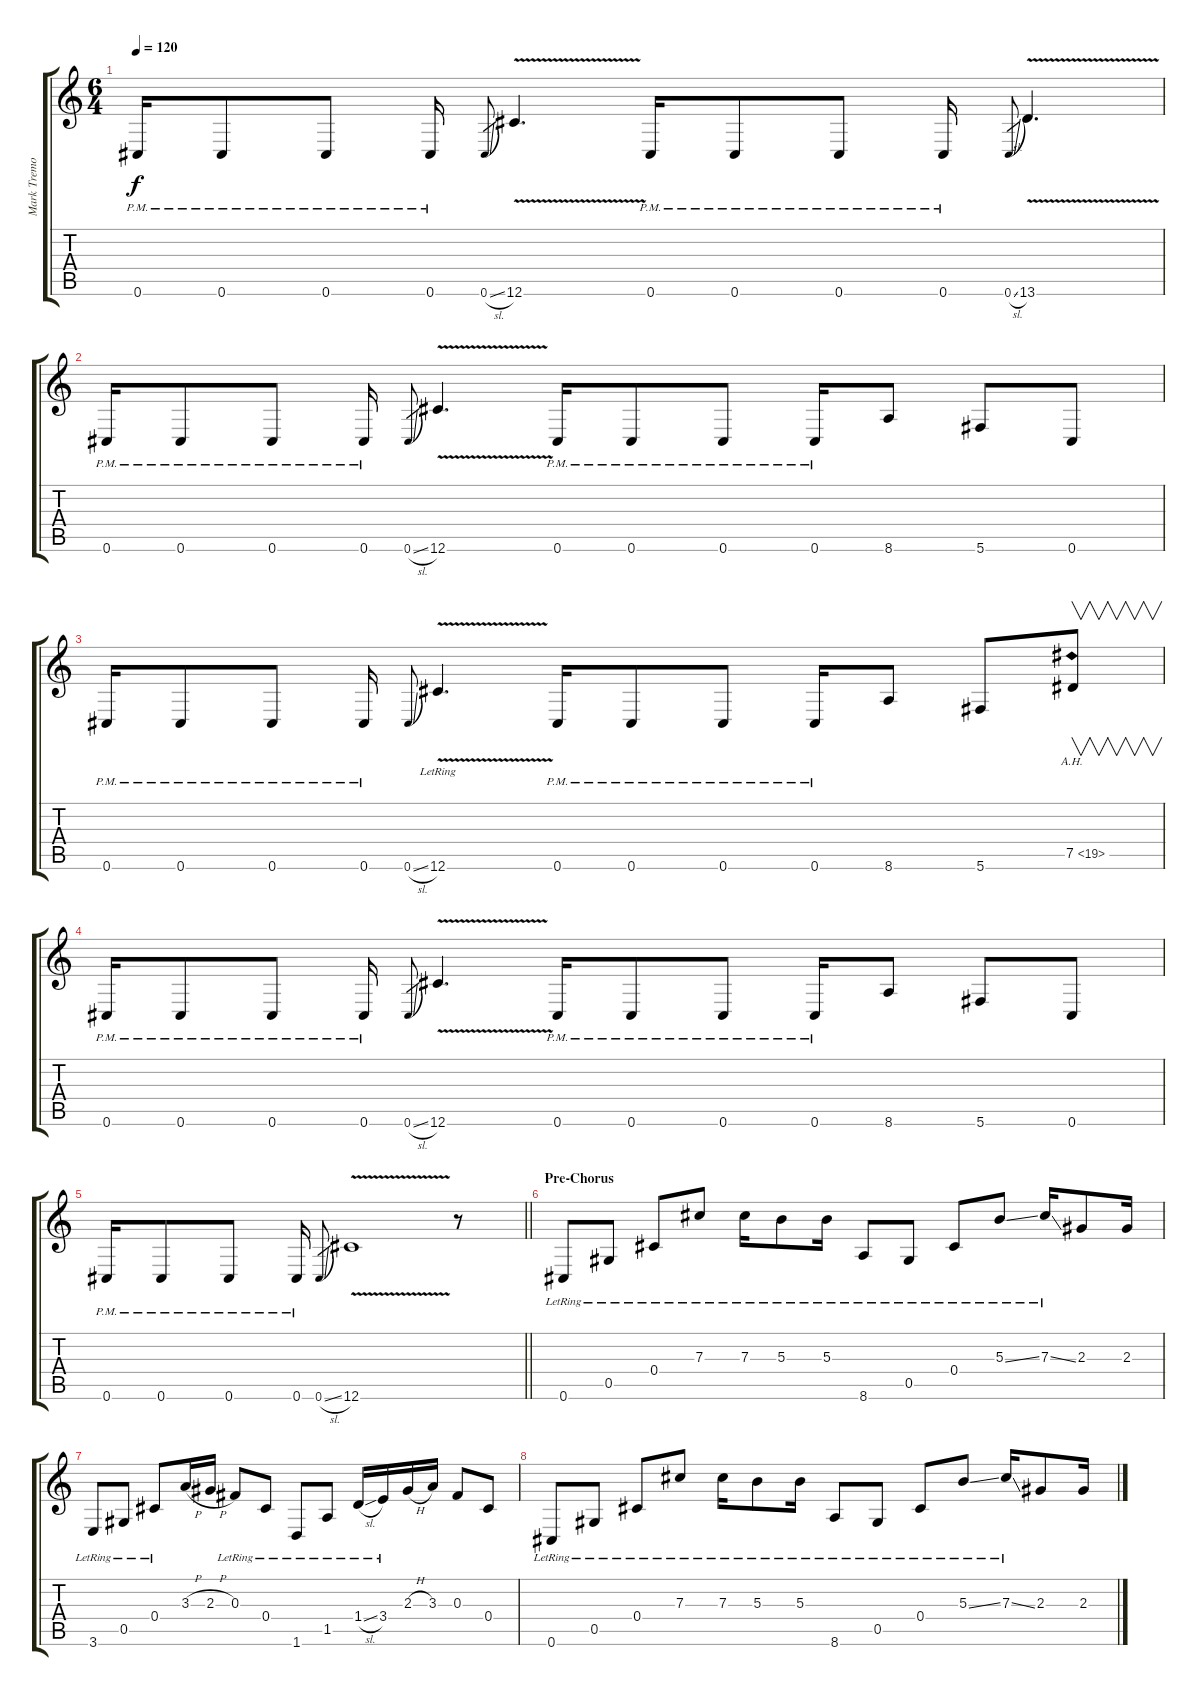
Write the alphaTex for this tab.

\track ("Mark Tremonti" "Mark Tremo") {instrument distortionguitar}
\staff {score tabs}
\tuning (Eb4 Bb3 Gb3 Db3 Ab2 Db2) {hide}
\ts (6 4)
\tempo 120
\clef g2
\ks c
0.6{pm}.16{dy f} 0.6{pm}.8 0.6{pm}.8 0.6{pm}.16 0.6{sl}.8{gr} 12.6{v}.4{d} 0.6{pm}.16 0.6{pm}.8 0.6{pm}.8 0.6{pm}.16 0.6{sl}.8{gr} 13.6{v}.4{d} |
0.6{pm}.16 0.6{pm}.8 0.6{pm}.8 0.6{pm}.16 0.6{sl}.8{gr} 12.6{v}.4{d} 0.6{pm}.16 0.6{pm}.8 0.6{pm}.8 0.6{pm}.16 8.6.8 5.6.8 0.6.8 |
0.6{pm}.16 0.6{pm}.8 0.6{pm}.8 0.6{pm}.16 0.6{sl}.8{gr onbeat} 12.6{v lr}.4{d} 0.6{pm}.16 0.6{pm}.8 0.6{pm}.8 0.6{pm}.16 8.6.8 5.6.8 7.5{ah 12}.8{v} |
0.6{pm}.16 0.6{pm}.8 0.6{pm}.8 0.6{pm}.16 0.6{sl}.8{gr} 12.6{v}.4{d} 0.6{pm}.16 0.6{pm}.8 0.6{pm}.8 0.6{pm}.16 8.6.8 5.6.8 0.6.8 |
\barLineRight lightlight
0.6{pm}.16 0.6{pm}.8 0.6{pm}.8 0.6{pm}.16 0.6{sl}.8{gr} 12.6{v}.1 r.8 |
\section ("" "Pre-Chorus")
0.6{lr}.8{instrument electricguitarclean} 0.5{lr}.8 0.4{lr}.8 7.3{lr}.8 7.3{lr}.16 5.3{lr}.8 5.3{lr}.16 8.6{lr}.8 0.5{lr}.8 0.4{lr}.8 5.3{ss lr}.8 7.3{ss lr}.16 2.3.8 2.3.16 |
3.6{lr}.8 0.5{lr}.8 0.4{lr}.8 3.3{h}.16 2.3{h}.16 0.3{lr}.8 0.4{lr}.8 1.6{lr}.8 1.5{lr}.8 1.4{sl lr}.16 3.4{lr}.16 2.3{h}.16 3.3.16 0.3.8 0.4.8 |
0.6{lr}.8{instrument electricguitarclean} 0.5{lr}.8 0.4{lr}.8 7.3{lr}.8 7.3{lr}.16 5.3{lr}.8 5.3{lr}.16 8.6{lr}.8 0.5{lr}.8 0.4{lr}.8 5.3{ss lr}.8 7.3{ss lr}.16 2.3.8 2.3.16
